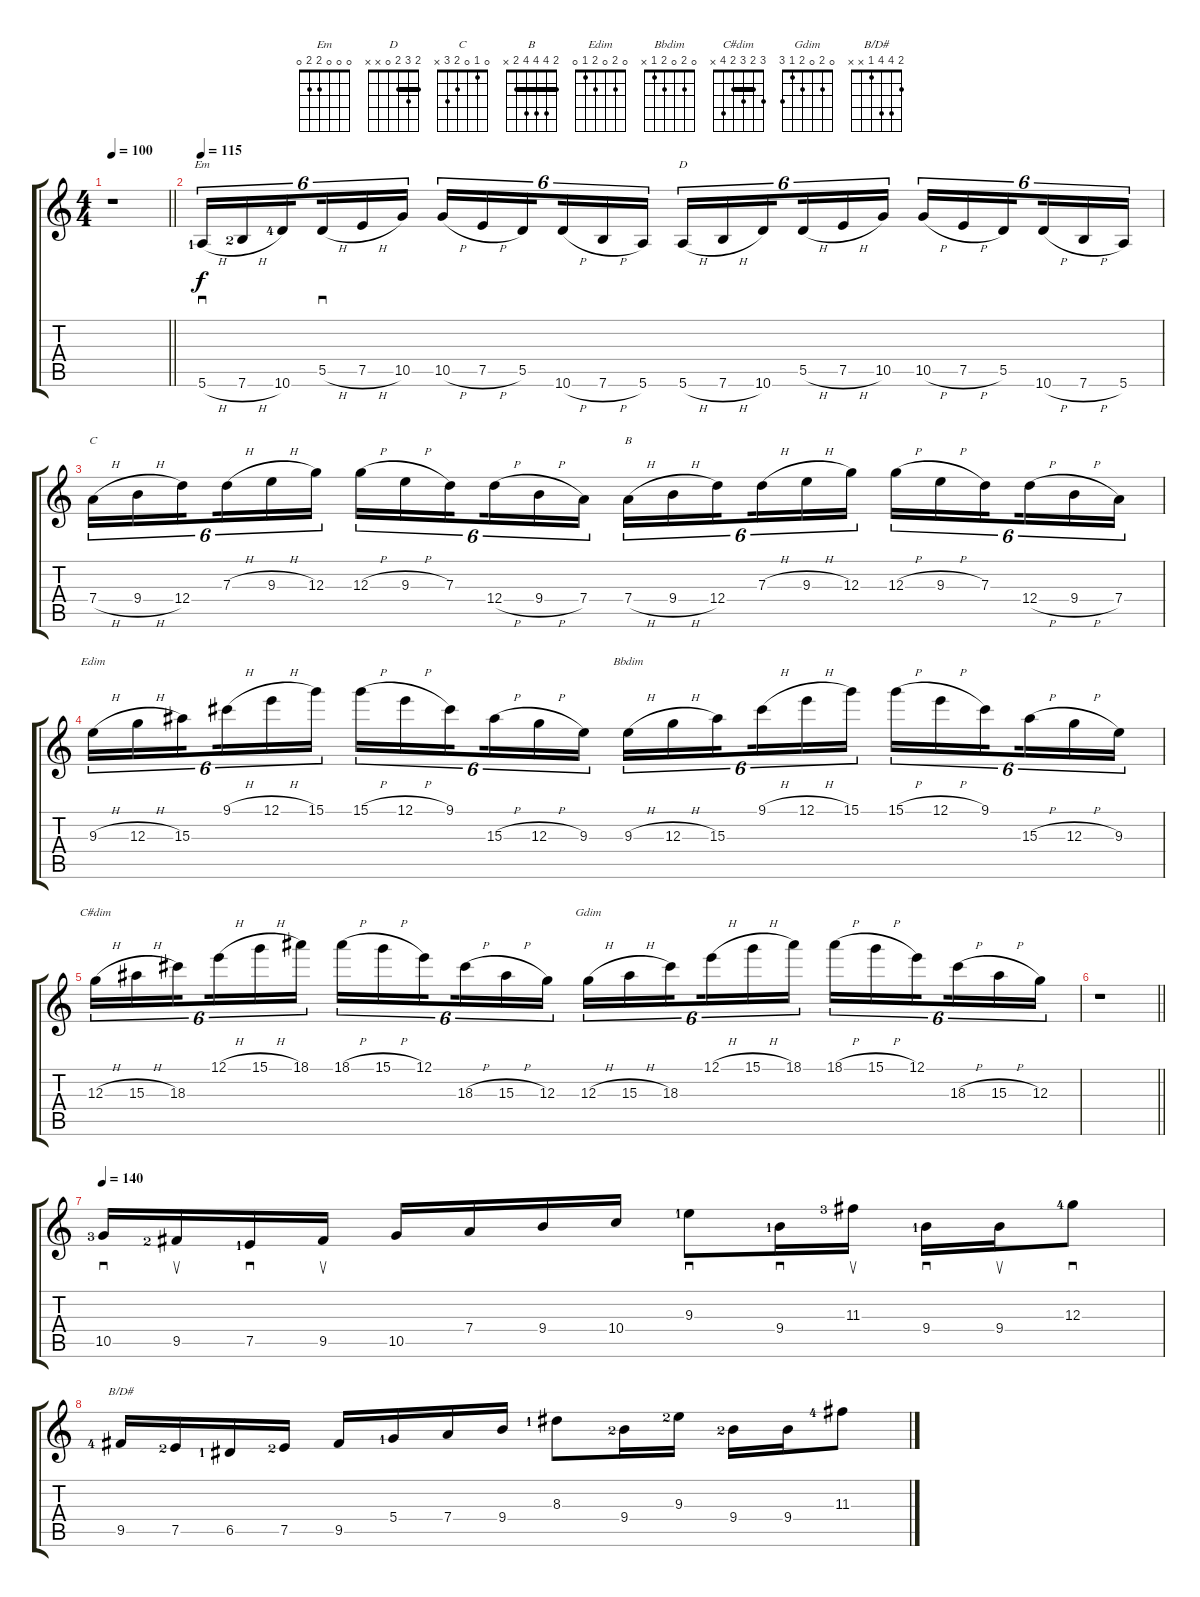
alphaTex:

\track "" {instrument overdrivenguitar}
\staff {score tabs}
\tuning (E4 B3 G3 D3 A2 E2) {hide}
\chord ("Em" 0 0 0 2 2 0)
\chord ("D" 2 3 2 0 x x) {barre 2}
\chord ("C" 0 1 0 2 3 x)
\chord ("B" 2 4 4 4 2 x) {barre 2}
\chord ("Edim" 0 2 0 2 1 0)
\chord ("Bbdim" 0 2 0 2 1 x)
\chord ("C#dim" 3 2 3 2 4 x) {barre 2}
\chord ("Gdim" 0 2 0 2 1 3)
\chord ("B/D#" 2 4 4 1 x x)
\ts (4 4)
\tempo 100
\clef g2
\barLineRight lightlight
\ks c
r.1{dy f} |
\section ("" "")
\tempo 115
5.6{h lf 2}.16{sd tu (6 4) ch "Em"} 7.6{h lf 3}.16{tu (6 4)} 10.6{lf 5}.16{tu (6 4) beam splitsecondary} 5.5{h}.16{sd tu (6 4)} 7.5{h}.16{tu (6 4)} 10.5.16{tu (6 4)} 10.5{h}.16{tu (6 4)} 7.5{h}.16{tu (6 4)} 5.5.16{tu (6 4) beam splitsecondary} 10.6{h}.16{tu (6 4)} 7.6{h}.16{tu (6 4)} 5.6.16{tu (6 4)} 5.6{h}.16{tu (6 4) ch "D"} 7.6{h}.16{tu (6 4)} 10.6.16{tu (6 4) beam splitsecondary} 5.5{h}.16{tu (6 4)} 7.5{h}.16{tu (6 4)} 10.5.16{tu (6 4)} 10.5{h}.16{tu (6 4)} 7.5{h}.16{tu (6 4)} 5.5.16{tu (6 4) beam splitsecondary} 10.6{h}.16{tu (6 4)} 7.6{h}.16{tu (6 4)} 5.6.16{tu (6 4)} |
7.4{h}.16{tu (6 4) ch "C"} 9.4{h}.16{tu (6 4)} 12.4.16{tu (6 4) beam splitsecondary} 7.3{h}.16{tu (6 4)} 9.3{h}.16{tu (6 4)} 12.3.16{tu (6 4)} 12.3{h}.16{tu (6 4)} 9.3{h}.16{tu (6 4)} 7.3.16{tu (6 4) beam splitsecondary} 12.4{h}.16{tu (6 4)} 9.4{h}.16{tu (6 4)} 7.4.16{tu (6 4)} 7.4{h}.16{tu (6 4) ch "B"} 9.4{h}.16{tu (6 4)} 12.4.16{tu (6 4) beam splitsecondary} 7.3{h}.16{tu (6 4)} 9.3{h}.16{tu (6 4)} 12.3.16{tu (6 4)} 12.3{h}.16{tu (6 4)} 9.3{h}.16{tu (6 4)} 7.3.16{tu (6 4) beam splitsecondary} 12.4{h}.16{tu (6 4)} 9.4{h}.16{tu (6 4)} 7.4.16{tu (6 4)} |
9.3{h}.16{tu (6 4) ch "Edim"} 12.3{h}.16{tu (6 4)} 15.3.16{tu (6 4) beam splitsecondary} 9.1{h}.16{tu (6 4)} 12.1{h}.16{tu (6 4)} 15.1.16{tu (6 4)} 15.1{h}.16{tu (6 4)} 12.1{h}.16{tu (6 4)} 9.1.16{tu (6 4) beam splitsecondary} 15.3{h}.16{tu (6 4)} 12.3{h}.16{tu (6 4)} 9.3.16{tu (6 4)} 9.3{h}.16{tu (6 4) ch "Bbdim"} 12.3{h}.16{tu (6 4)} 15.3.16{tu (6 4) beam splitsecondary} 9.1{h}.16{tu (6 4)} 12.1{h}.16{tu (6 4)} 15.1.16{tu (6 4)} 15.1{h}.16{tu (6 4)} 12.1{h}.16{tu (6 4)} 9.1.16{tu (6 4) beam splitsecondary} 15.3{h}.16{tu (6 4)} 12.3{h}.16{tu (6 4)} 9.3.16{tu (6 4)} |
12.3{h}.16{tu (6 4) ch "C#dim"} 15.3{h}.16{tu (6 4)} 18.3.16{tu (6 4) beam splitsecondary} 12.1{h}.16{tu (6 4)} 15.1{h}.16{tu (6 4)} 18.1.16{tu (6 4)} 18.1{h}.16{tu (6 4)} 15.1{h}.16{tu (6 4)} 12.1.16{tu (6 4) beam splitsecondary} 18.3{h}.16{tu (6 4)} 15.3{h}.16{tu (6 4)} 12.3.16{tu (6 4)} 12.3{h}.16{tu (6 4) ch "Gdim"} 15.3{h}.16{tu (6 4)} 18.3.16{tu (6 4) beam splitsecondary} 12.1{h}.16{tu (6 4)} 15.1{h}.16{tu (6 4)} 18.1.16{tu (6 4)} 18.1{h}.16{tu (6 4)} 15.1{h}.16{tu (6 4)} 12.1.16{tu (6 4) beam splitsecondary} 18.3{h}.16{tu (6 4)} 15.3{h}.16{tu (6 4)} 12.3.16{tu (6 4)} |
\barLineRight lightlight
r.1 |
\section ("" "")
\tempo 140
10.5{lf 4}.16{sd} 9.5{lf 3}.16{su} 7.5{lf 2}.16{sd} 9.5.16{su} 10.5.16 7.4.16 9.4.16 10.4.16 9.3{lf 2}.8{sd} 9.4{lf 2}.16{sd} 11.3{lf 4}.16{su} 9.4{lf 2}.16{sd} 9.4.16{su} 12.3{lf 5}.8{sd} |
9.5{lf 5}.16{ch "B/D#"} 7.5{lf 3}.16 6.5{lf 2}.16 7.5{lf 3}.16 9.5.16 5.4{lf 2}.16 7.4.16 9.4.16 8.3{lf 2}.8 9.4{lf 3}.16 9.3{lf 3}.16 9.4{lf 3}.16 9.4.16 11.3{lf 5}.8
